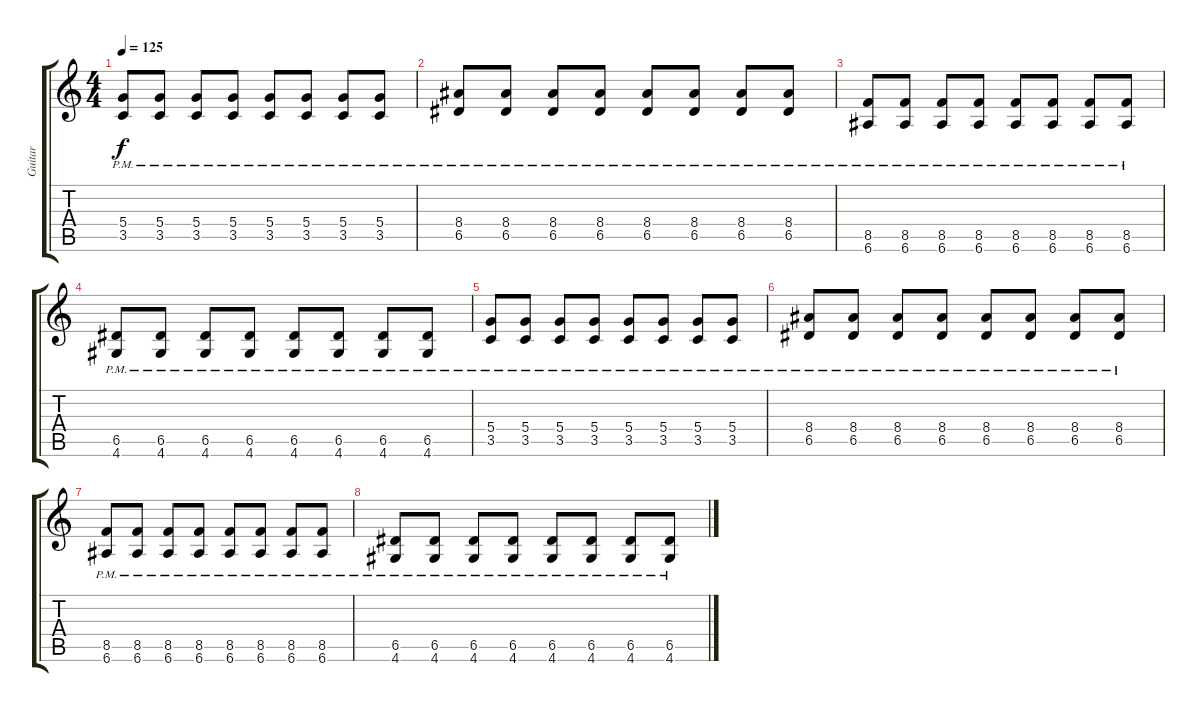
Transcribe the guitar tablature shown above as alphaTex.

\track ("Guitar" "Guitar") {instrument overdrivenguitar}
\staff {score tabs}
\tuning (E4 B3 G3 D3 A2 E2) {hide}
\ts (4 4)
\tempo 125
\clef g2
\ks c
(5.4{pm} 3.5{pm}).8{dy f} (5.4{pm} 3.5{pm}).8 (5.4{pm} 3.5{pm}).8 (5.4{pm} 3.5{pm}).8 (5.4{pm} 3.5{pm}).8 (5.4{pm} 3.5{pm}).8 (5.4{pm} 3.5{pm}).8 (5.4{pm} 3.5{pm}).8 |
(8.4{pm} 6.5{pm}).8 (8.4{pm} 6.5{pm}).8 (8.4{pm} 6.5{pm}).8 (8.4{pm} 6.5{pm}).8 (8.4{pm} 6.5{pm}).8 (8.4{pm} 6.5{pm}).8 (8.4{pm} 6.5{pm}).8 (8.4{pm} 6.5{pm}).8 |
(8.5{pm} 6.6{pm}).8 (8.5{pm} 6.6{pm}).8 (8.5{pm} 6.6{pm}).8 (8.5{pm} 6.6{pm}).8 (8.5{pm} 6.6{pm}).8 (8.5{pm} 6.6{pm}).8 (8.5{pm} 6.6{pm}).8 (8.5{pm} 6.6{pm}).8 |
(6.5{pm} 4.6{pm}).8 (6.5{pm} 4.6{pm}).8 (6.5{pm} 4.6{pm}).8 (6.5{pm} 4.6{pm}).8 (6.5{pm} 4.6{pm}).8 (6.5{pm} 4.6{pm}).8 (6.5{pm} 4.6{pm}).8 (6.5{pm} 4.6{pm}).8 |
(5.4{pm} 3.5{pm}).8{volume 0} (5.4{pm} 3.5{pm}).8 (5.4{pm} 3.5{pm}).8 (5.4{pm} 3.5{pm}).8 (5.4{pm} 3.5{pm}).8 (5.4{pm} 3.5{pm}).8 (5.4{pm} 3.5{pm}).8 (5.4{pm} 3.5{pm}).8 |
(8.4{pm} 6.5{pm}).8 (8.4{pm} 6.5{pm}).8 (8.4{pm} 6.5{pm}).8 (8.4{pm} 6.5{pm}).8 (8.4{pm} 6.5{pm}).8 (8.4{pm} 6.5{pm}).8 (8.4{pm} 6.5{pm}).8 (8.4{pm} 6.5{pm}).8 |
(8.5{pm} 6.6{pm}).8 (8.5{pm} 6.6{pm}).8 (8.5{pm} 6.6{pm}).8 (8.5{pm} 6.6{pm}).8 (8.5{pm} 6.6{pm}).8 (8.5{pm} 6.6{pm}).8 (8.5{pm} 6.6{pm}).8 (8.5{pm} 6.6{pm}).8 |
(6.5{pm} 4.6{pm}).8 (6.5{pm} 4.6{pm}).8 (6.5{pm} 4.6{pm}).8 (6.5{pm} 4.6{pm}).8 (6.5{pm} 4.6{pm}).8 (6.5{pm} 4.6{pm}).8 (6.5{pm} 4.6{pm}).8 (6.5{pm} 4.6{pm}).8
